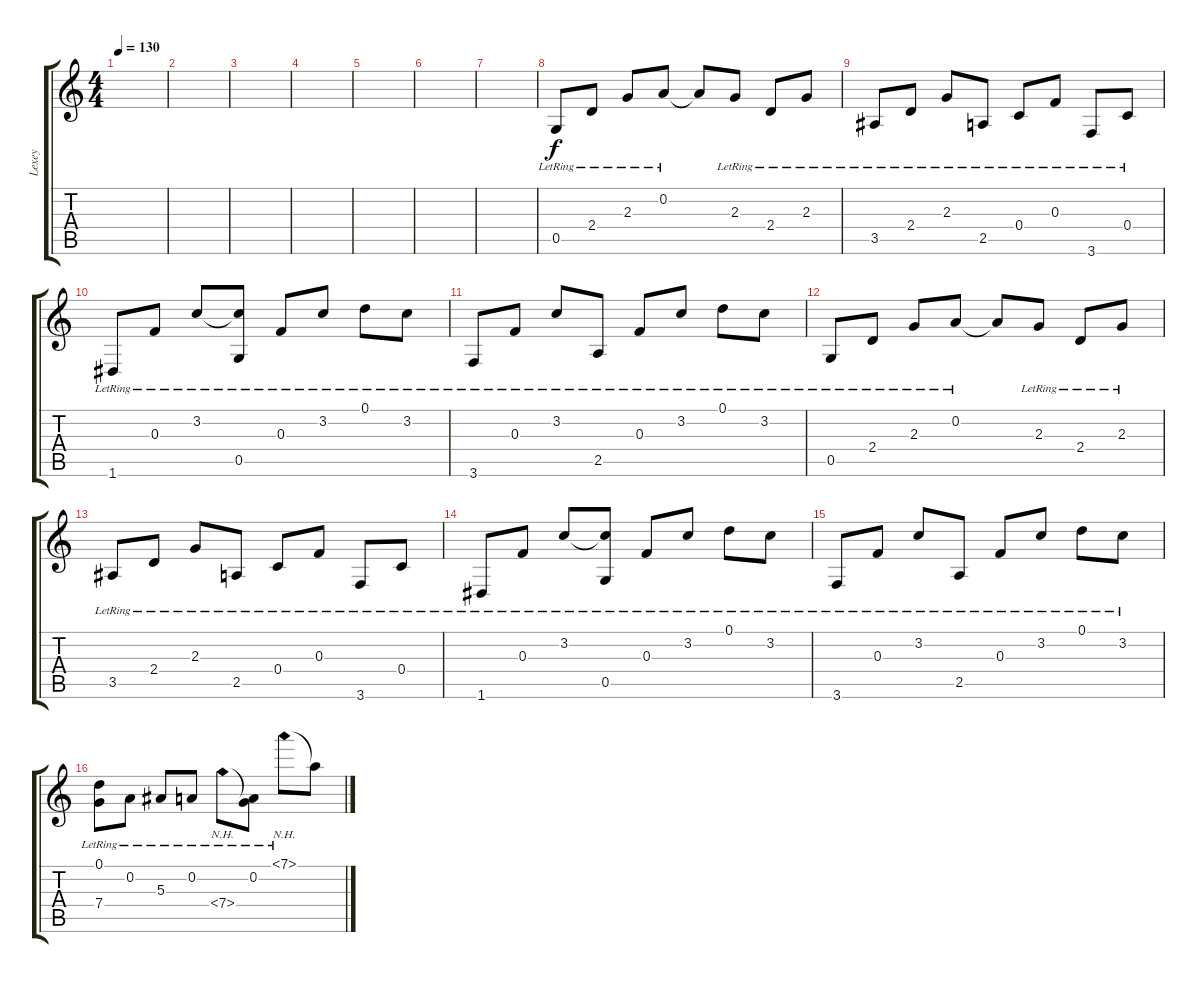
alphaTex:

\track ("Lexey" "Lexey") {instrument acousticguitarsteel}
\staff {score tabs}
\tuning (D4 A3 F3 C3 G2 D2) {hide}
\ts (4 4)
\tempo 130
\clef g2
\ks c
|
|
|
|
|
|
|
0.5{lr}.8 2.4{lr}.8 2.3{lr}.8 0.2{lr}.8 0.2{t}.8 2.3{lr}.8 2.4{lr}.8 2.3{lr}.8 |
3.5{lr}.8 2.4{lr}.8 2.3{lr}.8 2.5{lr}.8 0.4{lr}.8 0.3{lr}.8 3.6{lr}.8 0.4{lr}.8 |
1.6{lr}.8 0.3{lr}.8 3.2{lr}.8 (3.2{t} 0.5{lr}).8 0.3{lr}.8 3.2{lr}.8 0.1{lr}.8 3.2{lr}.8 |
3.6{lr}.8 0.3{lr}.8 3.2{lr}.8 2.5{lr}.8 0.3{lr}.8 3.2{lr}.8 0.1{lr}.8 3.2{lr}.8 |
0.5{lr}.8 2.4{lr}.8 2.3{lr}.8 0.2{lr}.8 0.2{t}.8 2.3{lr}.8 2.4{lr}.8 2.3{lr}.8 |
3.5{lr}.8 2.4{lr}.8 2.3{lr}.8 2.5{lr}.8 0.4{lr}.8 0.3{lr}.8 3.6{lr}.8 0.4{lr}.8 |
1.6{lr}.8 0.3{lr}.8 3.2{lr}.8 (3.2{t} 0.5{lr}).8 0.3{lr}.8 3.2{lr}.8 0.1{lr}.8 3.2{lr}.8 |
3.6{lr}.8 0.3{lr}.8 3.2{lr}.8 2.5{lr}.8 0.3{lr}.8 3.2{lr}.8 0.1{lr}.8 3.2{lr}.8 |
(0.1{lr} 7.4{lr}).8 0.2{lr}.8 5.3{lr}.8 0.2{lr}.8 7.4{nh lr}.8 (0.2{lr} 7.4{t}).8 7.1{nh lr}.8 7.1{t}.8
